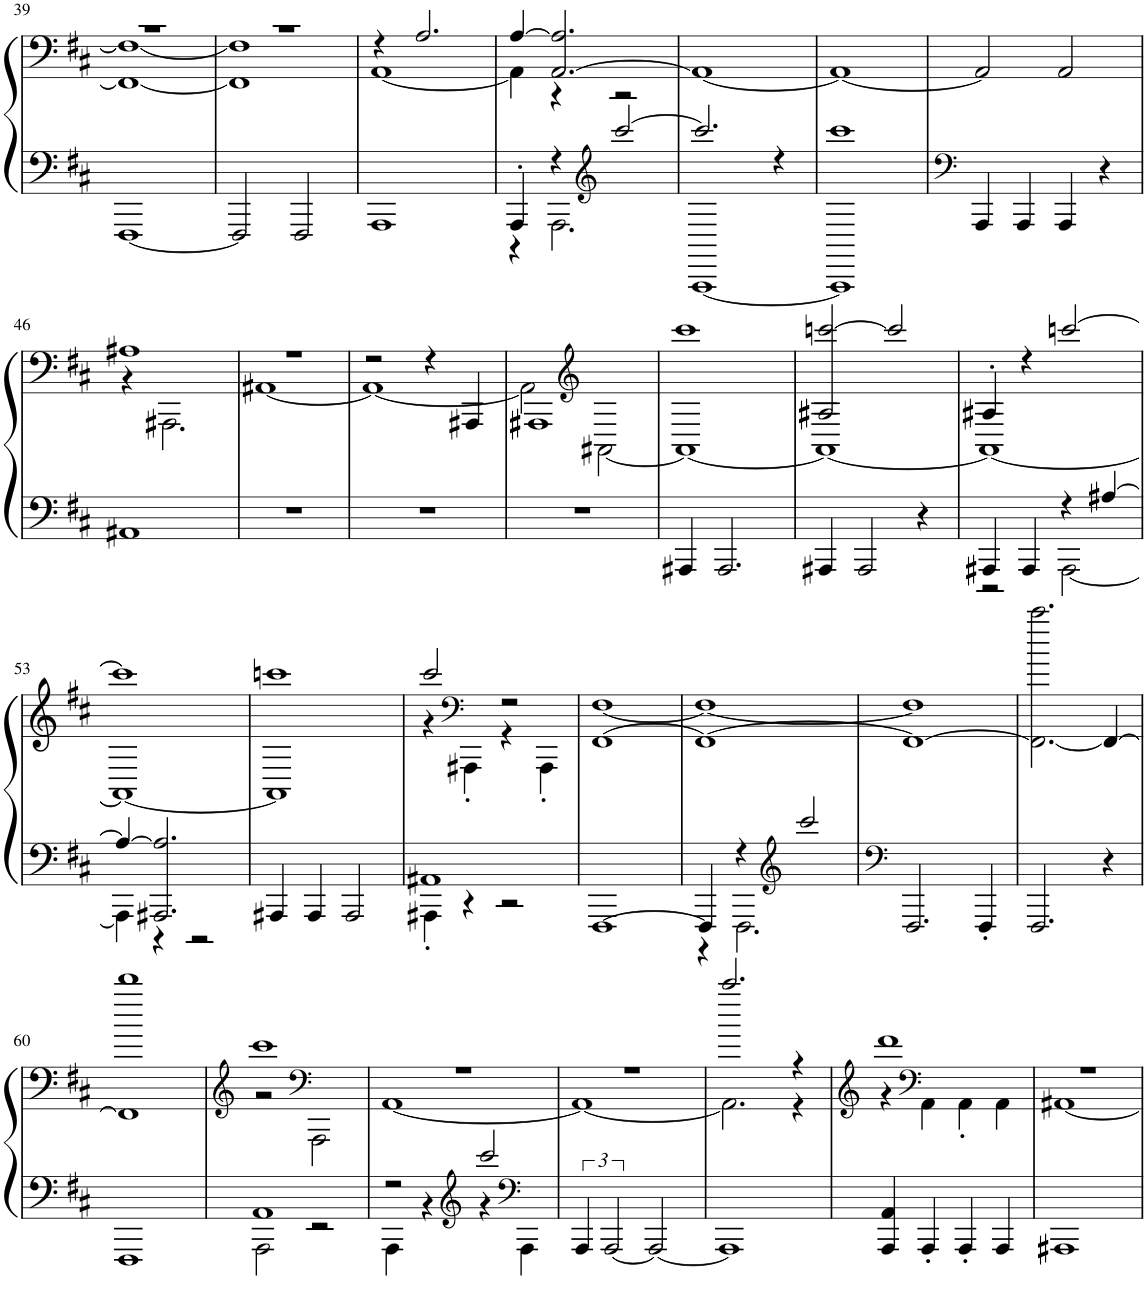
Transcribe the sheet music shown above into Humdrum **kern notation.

**kern	**kern
*part1	*part1
*staff2	*staff1
*I"Piano	*
*I'Pno.	*
!!LO:PB:g=z
*clefF4	*clefF4
*k[f#c#]	*k[f#c#]
*M4/4	*M4/4
=39	=39
*	*^
[1FFF#	1r	1FF#_ 1F#_
=40	=40	=40
2FFF#/]	1r	1FF#] 1F#]
2FFF#/	.	.
=41	=41	=41
1AAA	4r	[1AA
.	2.A/	.
=42	=42	=42
*^	*	*
4AAA'/	4r	[4A/	4AA\]
4r	2.AAA\	[2.AA/ 2.A/]	4r
*clefG2	*	*	*
[2ccc#/	.	.	2r
*	*	*v	*v
=43	=43	=43
2.ccc#/]	[1AAA	1AA_
4r	.	.
=44	=44	=44
1ccc#	1AAA]	1AA_
*v	*v	*
=45	=45
*clefF4	*
4AAA/	2AA/]
4AAA/	.
4AAA/	2AA/
4r	.
!!LO:LB:g=z
=46	=46
*	*^
1AA#X	1A#X	4r
.	.	2.AAA#X\
=47	=47	=47
1r	1r	[1AA#X
=48	=48	=48
1r	2r	1AA#_
.	4r	.
.	4AAA#X/	.
=49	=49	=49
1r	1AAA#X	2AA#\]
*	*clefG2	*
.	.	[2AA#X\
=50	=50	=50
4AAA#X/	1ccc#	1AA#_
2.AAA#/	.	.
=51	=51	=51
4AAA#X/	2A#X/ [2cccn/	1AA#_
2AAA#/	.	.
.	2ccc/]	.
4r	.	.
=52	=52	=52
*^	*	*
4AAA#X/	2r	4A#X'/	1AA#_
4AAA#/	.	4r	.
4r	[2AAA#\	[2cccn/	.
[4A#X/	.	.	.
!!LO:LB:g=z	!!
=53	=53	=53	=53
4A#/_	4AAA#\]	1ccc]	1AA#_
2.AAA#X/ 2.A#/]	4r	.	.
.	2r	.	.
*v	*v	*	*
=54	=54	=54
4AAA#X/	1cccn	1AA#]
4AAA#/	.	.
2AAA#/	.	.
=55	=55	=55
*^	*	*
1AA#X	4AAA#X'\	2ccc#/	4r
*	*	*clefF4	*
.	4r	.	4AAA#X'\
.	2r	2r	4r
.	.	.	4AAA#'\
*v	*v	*	*
=56	=56	=56
[1FFF#	[1FF#	[1F#
=57	=57	=57
*^	*	*
4FFF#/]	4r	1FF#_	1F#_
4r	2.FFF#\	.	.
*clefG2	*	*	*
2ccc#/	.	.	.
*v	*v	*	*
=58	=58	=58
*clefF4	*	*
2.FFF#/	1FF#_	1F#]
4FFF#'/	.	.
*	*v	*v
=59	=59
2.FFF#/	2.FF#\_ 2.ccc#\
4r	4FF#/_
!!LO:LB:g=z
=60	=60
1FFF#	1FF#] 1ddd
=61	=61
*	*clefG2
*^	*^
1AA	2AAA\	1ccc#	2r
*	*	*clefF4	*
.	2r	.	2AAA\
=62	=62	=62	=62
2r	4AAA\	1r	[1AA
.	4r	.	.
*clefG2	*	*	*
2ccc#/	4r	.	.
*clefF4	*	*	*
.	4AAA\	.	.
*v	*v	*	*
=63	=63	=63
6AAA/	1r	1AA_
[3AAA/	.	.
2AAA/_	.	.
=64	=64	=64
1AAA]	2.ccc#/	2.AA\]
.	4r	4r
=65	=65	=65
*	*clefG2	*
4AAA/ 4AA/	1ddd	4r
*	*clefF4	*
4AAA'/	.	4AA\
4AAA'/	.	4AA'\
4AAA/	.	4AA\
=66	=66	=66
1AAA#X	1r	[1AA#X
*	*v	*v
=	=
*-	*-
